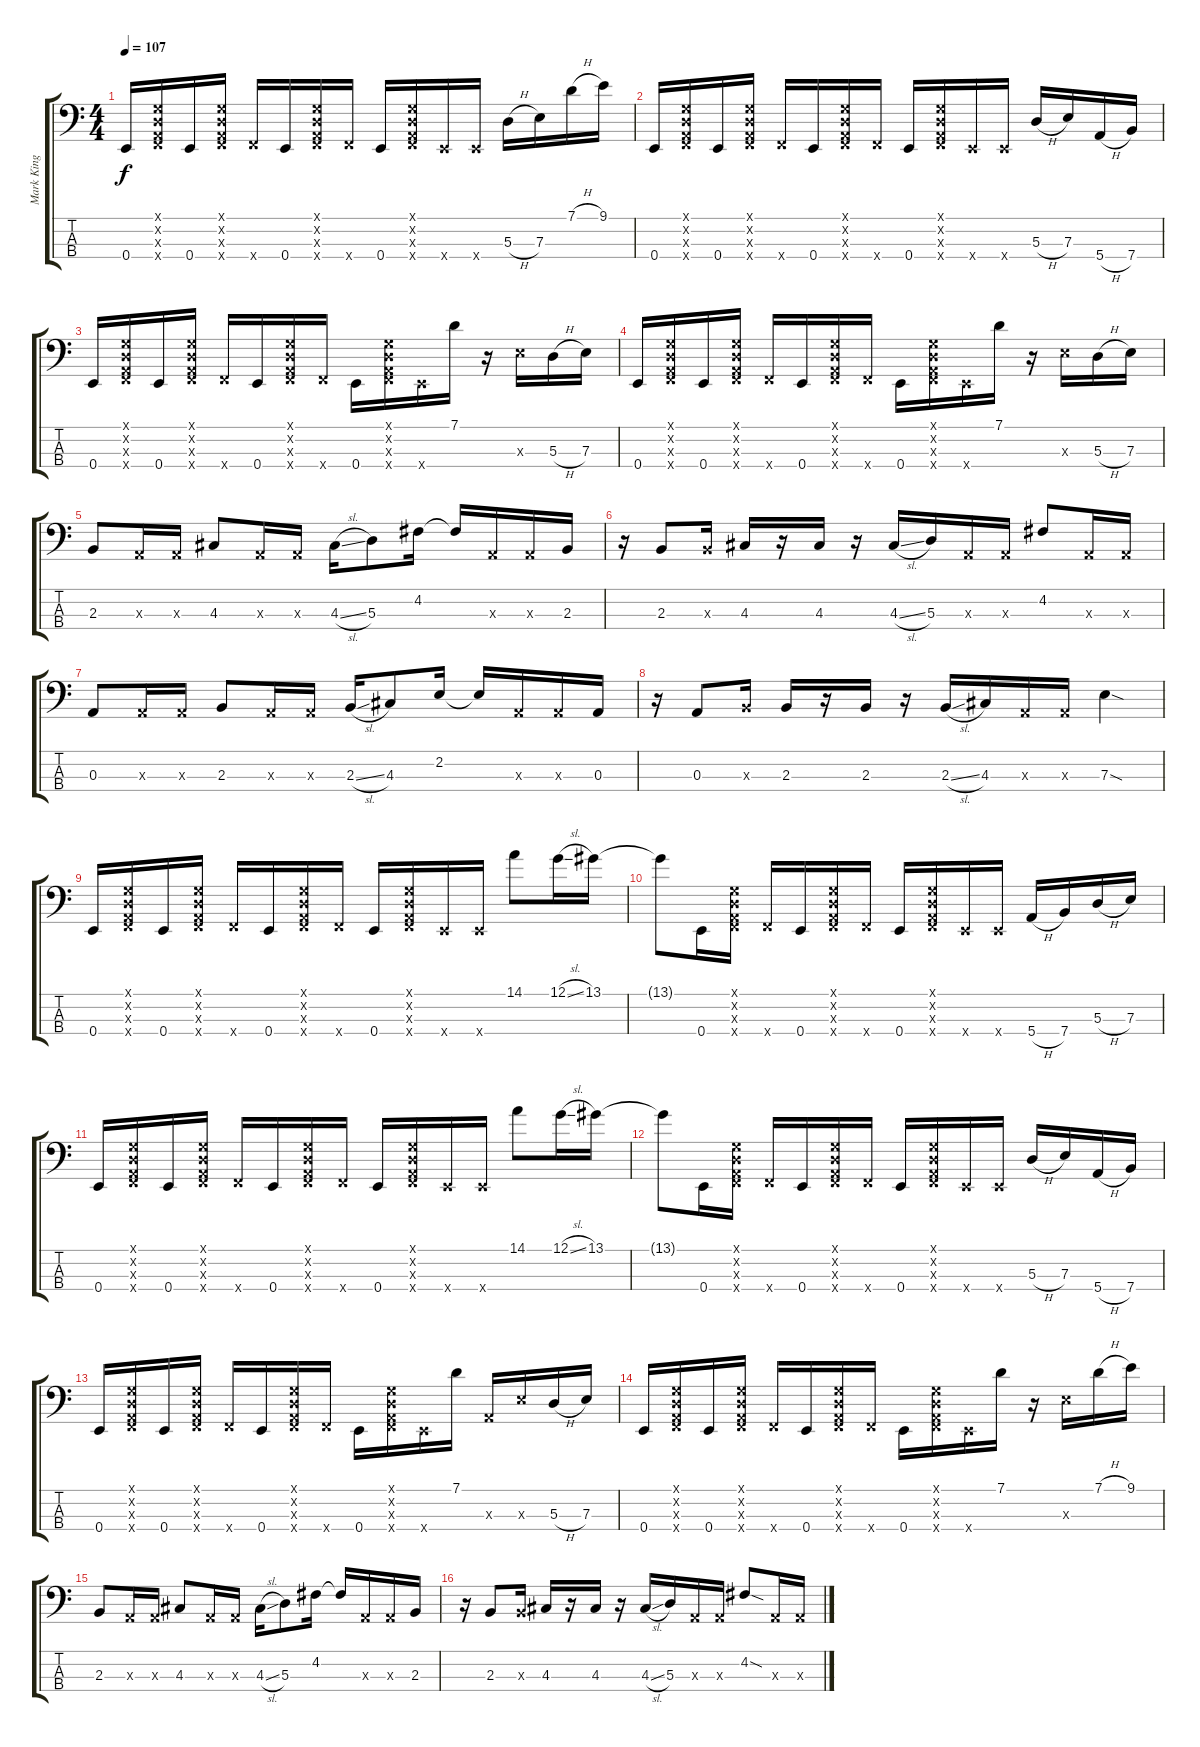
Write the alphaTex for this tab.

\track (" Mark King / Level 42 " " Mark King") {instrument slapbass1}
\staff {score tabs}
\tuning (G2 D2 A1 E1) {hide}
\ts (4 4)
\tempo 107
\clef f4
\ks c
0.4.16{dy f} (0.1{x} 0.2{x} 0.3{x} 1.4{x}).16 0.4.16 (0.1{x} 0.2{x} 0.3{x} 1.4{x}).16 1.4{x}.16 0.4.16 (0.1{x} 0.2{x} 0.3{x} 1.4{x}).16 1.4{x}.16 0.4.16 (0.1{x} 0.2{x} 0.3{x} 1.4{x}).16 0.4{x}.16 0.4{x}.16 5.3{h}.16 7.3.16 7.1{h}.16 9.1.16 |
0.4.16 (0.1{x} 0.2{x} 0.3{x} 1.4{x}).16 0.4.16 (0.1{x} 0.2{x} 0.3{x} 1.4{x}).16 1.4{x}.16 0.4.16 (0.1{x} 0.2{x} 0.3{x} 1.4{x}).16 1.4{x}.16 0.4.16 (0.1{x} 0.2{x} 0.3{x} 1.4{x}).16 0.4{x}.16 0.4{x}.16 5.3{h}.16 7.3.16 5.4{h}.16 7.4.16 |
0.4.16 (0.1{x} 0.2{x} 0.3{x} 1.4{x}).16 0.4.16 (0.1{x} 0.2{x} 0.3{x} 1.4{x}).16 1.4{x}.16 0.4.16 (0.1{x} 0.2{x} 0.3{x} 1.4{x}).16 1.4{x}.16 0.4.16 (0.1{x} 0.2{x} 0.3{x} 1.4{x}).16 0.4{x}.16 7.1.16 r.16 7.3{x}.16 5.3{h}.16 7.3.16 |
0.4.16 (0.1{x} 0.2{x} 0.3{x} 1.4{x}).16 0.4.16 (0.1{x} 0.2{x} 0.3{x} 1.4{x}).16 1.4{x}.16 0.4.16 (0.1{x} 0.2{x} 0.3{x} 1.4{x}).16 1.4{x}.16 0.4.16 (0.1{x} 0.2{x} 0.3{x} 1.4{x}).16 0.4{x}.16 7.1.16 r.16 7.3{x}.16 5.3{h}.16 7.3.16 |
2.3.8 0.3{x}.16 0.3{x}.16 4.3.8 0.3{x}.16 0.3{x}.16 4.3{sl}.16 5.3.8 4.2.16 4.2{t}.16 0.3{x}.16 0.3{x}.16 2.3.16 |
r.16 2.3.8 2.3{x}.16 4.3.16 r.16 4.3.16 r.16 4.3{sl}.16 5.3.16 0.3{x}.16 0.3{x}.16 4.2.8 0.3{x}.16 0.3{x}.16 |
0.3.8 0.3{x}.16 0.3{x}.16 2.3.8 0.3{x}.16 0.3{x}.16 2.3{sl}.16 4.3.8 2.2.16 2.2{t}.16 0.3{x}.16 0.3{x}.16 0.3.16 |
r.16 0.3.8 2.3{x}.16 2.3.16 r.16 2.3.16 r.16 2.3{sl}.16 4.3.16 0.3{x}.16 0.3{x}.16 7.3{sod}.4 |
0.4.16 (0.1{x} 0.2{x} 0.3{x} 1.4{x}).16 0.4.16 (0.1{x} 0.2{x} 0.3{x} 1.4{x}).16 1.4{x}.16 0.4.16 (0.1{x} 0.2{x} 0.3{x} 1.4{x}).16 1.4{x}.16 0.4.16 (0.1{x} 0.2{x} 0.3{x} 1.4{x}).16 0.4{x}.16 0.4{x}.16 14.1.8 12.1{sl}.16 13.1.16 |
13.1{t}.8 0.4.16 (0.1{x} 0.2{x} 0.3{x} 1.4{x}).16 1.4{x}.16 0.4.16 (0.1{x} 0.2{x} 0.3{x} 1.4{x}).16 1.4{x}.16 0.4.16 (0.1{x} 0.2{x} 0.3{x} 1.4{x}).16 0.4{x}.16 0.4{x}.16 5.4{h}.16 7.4.16 5.3{h}.16 7.3.16 |
0.4.16 (0.1{x} 0.2{x} 0.3{x} 1.4{x}).16 0.4.16 (0.1{x} 0.2{x} 0.3{x} 1.4{x}).16 1.4{x}.16 0.4.16 (0.1{x} 0.2{x} 0.3{x} 1.4{x}).16 1.4{x}.16 0.4.16 (0.1{x} 0.2{x} 0.3{x} 1.4{x}).16 0.4{x}.16 0.4{x}.16 14.1.8 12.1{sl}.16 13.1.16 |
13.1{t}.8 0.4.16 (0.1{x} 0.2{x} 0.3{x} 1.4{x}).16 1.4{x}.16 0.4.16 (0.1{x} 0.2{x} 0.3{x} 1.4{x}).16 1.4{x}.16 0.4.16 (0.1{x} 0.2{x} 0.3{x} 1.4{x}).16 0.4{x}.16 0.4{x}.16 5.3{h}.16 7.3.16 5.4{h}.16 7.4.16 |
0.4.16 (0.1{x} 0.2{x} 0.3{x} 1.4{x}).16 0.4.16 (0.1{x} 0.2{x} 0.3{x} 1.4{x}).16 1.4{x}.16 0.4.16 (0.1{x} 0.2{x} 0.3{x} 1.4{x}).16 1.4{x}.16 0.4.16 (0.1{x} 0.2{x} 0.3{x} 1.4{x}).16 0.4{x}.16 7.1.16 0.3{x}.16 7.3{x}.16 5.3{h}.16 7.3.16 |
0.4.16 (0.1{x} 0.2{x} 0.3{x} 1.4{x}).16 0.4.16 (0.1{x} 0.2{x} 0.3{x} 1.4{x}).16 1.4{x}.16 0.4.16 (0.1{x} 0.2{x} 0.3{x} 1.4{x}).16 1.4{x}.16 0.4.16 (0.1{x} 0.2{x} 0.3{x} 1.4{x}).16 0.4{x}.16 7.1.16 r.16 7.3{x}.16 7.1{h}.16 9.1.16 |
2.3.8 0.3{x}.16 0.3{x}.16 4.3.8 0.3{x}.16 0.3{x}.16 4.3{sl}.16 5.3.8 4.2.16 4.2{t}.16 0.3{x}.16 0.3{x}.16 2.3.16 |
r.16 2.3.8 2.3{x}.16 4.3.16 r.16 4.3.16 r.16 4.3{sl}.16 5.3.16 0.3{x}.16 0.3{x}.16 4.2{sod}.8 0.3{x}.16 0.3{x}.16
